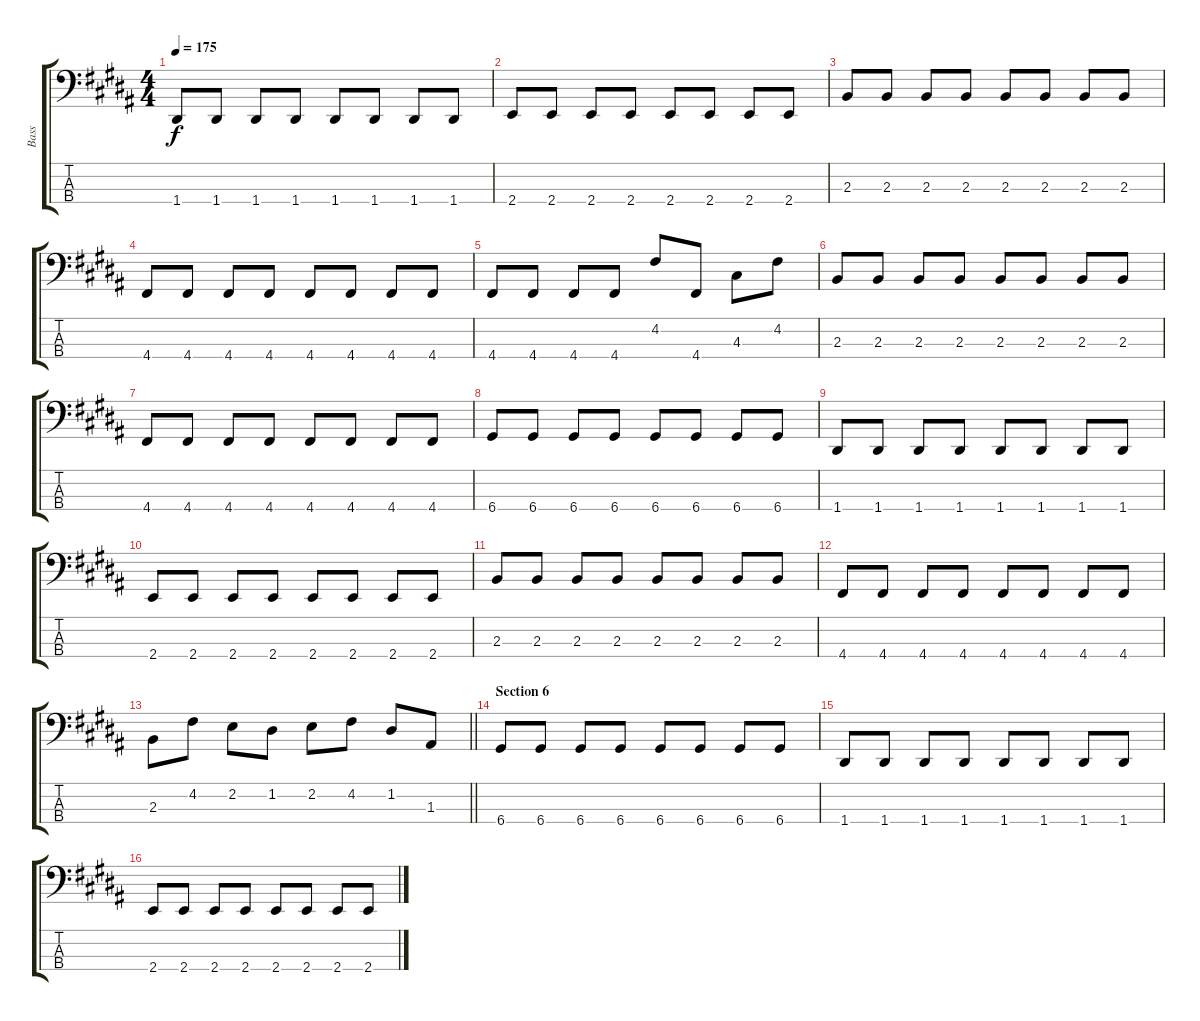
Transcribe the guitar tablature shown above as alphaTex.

\track ("Bass" "Bass") {instrument electricbassfinger}
\staff {score tabs}
\tuning (G2 D2 A1 D1) {hide}
\ts (4 4)
\tempo 175
\clef f4
\ks b
1.4.8{dy f} 1.4.8 1.4.8 1.4.8 1.4.8 1.4.8 1.4.8 1.4.8 |
2.4.8 2.4.8 2.4.8 2.4.8 2.4.8 2.4.8 2.4.8 2.4.8 |
2.3.8 2.3.8 2.3.8 2.3.8 2.3.8 2.3.8 2.3.8 2.3.8 |
4.4.8 4.4.8 4.4.8 4.4.8 4.4.8 4.4.8 4.4.8 4.4.8 |
4.4.8 4.4.8 4.4.8 4.4.8 4.2.8 4.4.8 4.3.8 4.2.8 |
2.3.8 2.3.8 2.3.8 2.3.8 2.3.8 2.3.8 2.3.8 2.3.8 |
4.4.8 4.4.8 4.4.8 4.4.8 4.4.8 4.4.8 4.4.8 4.4.8 |
6.4.8 6.4.8 6.4.8 6.4.8 6.4.8 6.4.8 6.4.8 6.4.8 |
1.4.8 1.4.8 1.4.8 1.4.8 1.4.8 1.4.8 1.4.8 1.4.8 |
2.4.8 2.4.8 2.4.8 2.4.8 2.4.8 2.4.8 2.4.8 2.4.8 |
2.3.8 2.3.8 2.3.8 2.3.8 2.3.8 2.3.8 2.3.8 2.3.8 |
4.4.8 4.4.8 4.4.8 4.4.8 4.4.8 4.4.8 4.4.8 4.4.8 |
\barLineRight lightlight
2.3.8 4.2.8 2.2.8 1.2.8 2.2.8 4.2.8 1.2.8 1.3.8 |
\section ("" "Section 6")
6.4.8 6.4.8 6.4.8 6.4.8 6.4.8 6.4.8 6.4.8 6.4.8 |
1.4.8 1.4.8 1.4.8 1.4.8 1.4.8 1.4.8 1.4.8 1.4.8 |
2.4.8 2.4.8 2.4.8 2.4.8 2.4.8 2.4.8 2.4.8 2.4.8
